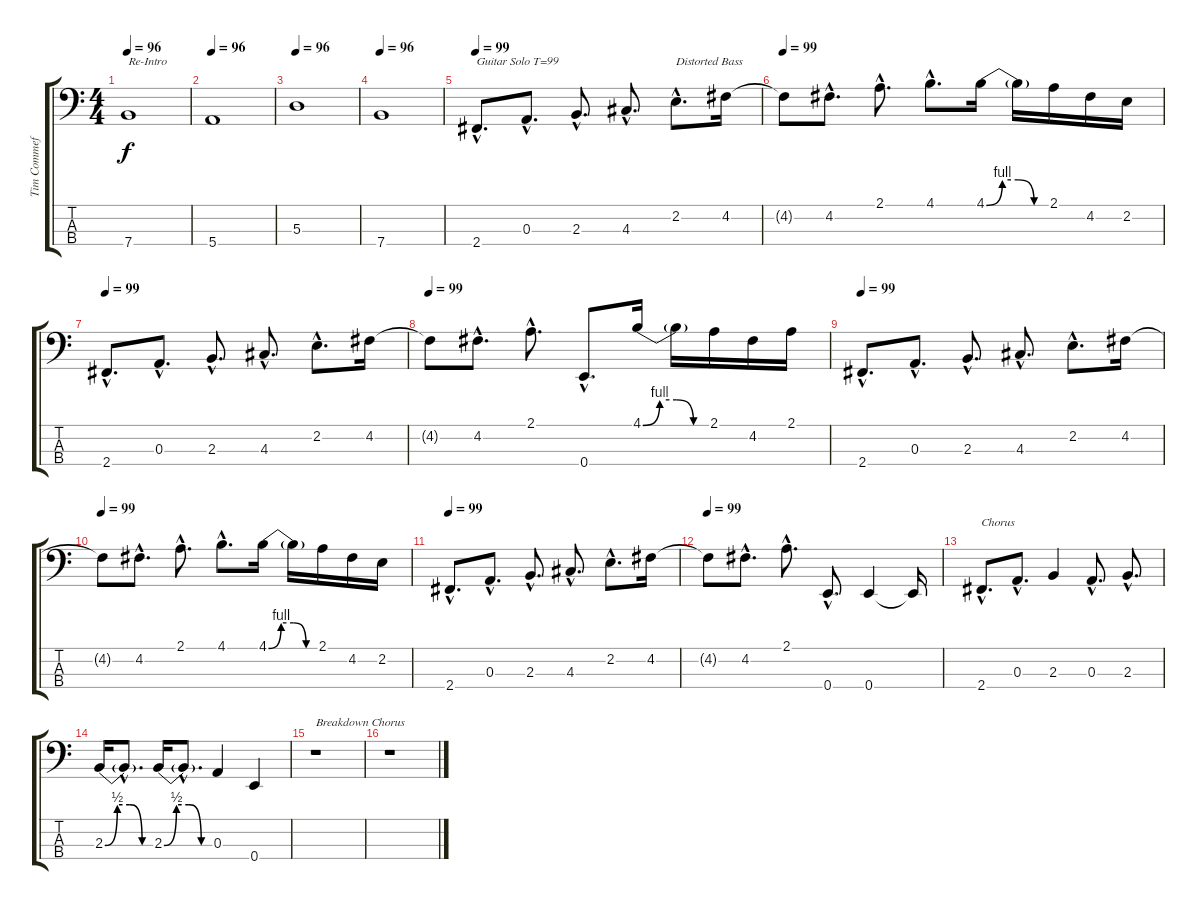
\track ("Tim Commeford" "Tim Commef") {instrument electricbassfinger}
\staff {score tabs}
\tuning (G2 D2 A1 E1) {hide}
\ts (4 4)
\tempo 96
\clef f4
\ks c
7.4.1{txt "Re-Intro" dy f} |
\tempo 96
5.4.1 |
\tempo 96
5.3.1 |
\tempo 96
7.4.1 |
\tempo 99
2.4{hac}.8{d txt "Guitar Solo T=99" instrument distortionguitar} 0.3{hac}.8{d} 2.3{hac}.8{d} 4.3{hac}.8{d} 2.2{hac}.8{d txt "Distorted Bass"} 4.2.16 |
\tempo 99
4.2{t}.8{instrument distortionguitar} 4.2{hac}.8{d} 2.1{hac}.8{d} 4.1{hac}.8{d} 4.1{be (custom 0 0 15 4 30 4 45 0 60 0)}.16 4.1{t}.16 2.1.16 4.2.16 2.2.16 |
\tempo 99
2.4{hac}.8{d instrument distortionguitar} 0.3{hac}.8{d} 2.3{hac}.8{d} 4.3{hac}.8{d} 2.2{hac}.8{d} 4.2.16 |
\tempo 99
4.2{t}.8{instrument distortionguitar} 4.2{hac}.8{d} 2.1{hac}.8{d} 0.4{hac}.8{d} 4.1{be (custom 0 0 15 4 30 4 45 0 60 0)}.16 4.1{t}.16 2.1.16 4.2.16 2.1.16 |
\tempo 99
2.4{hac}.8{d instrument distortionguitar} 0.3{hac}.8{d} 2.3{hac}.8{d} 4.3{hac}.8{d} 2.2{hac}.8{d} 4.2.16 |
\tempo 99
4.2{t}.8{instrument distortionguitar} 4.2{hac}.8{d} 2.1{hac}.8{d} 4.1{hac}.8{d} 4.1{be (custom 0 0 15 4 30 4 45 0 60 0)}.16 4.1{t}.16 2.1.16 4.2.16 2.2.16 |
\tempo 99
2.4{hac}.8{d instrument distortionguitar} 0.3{hac}.8{d} 2.3{hac}.8{d} 4.3{hac}.8{d} 2.2{hac}.8{d} 4.2.16 |
\tempo 99
4.2{t}.8{instrument distortionguitar} 4.2{hac}.8{d} 2.1{hac}.8{d} 0.4{hac}.8{d} 0.4.4 0.4{t}.16 |
2.4{hac}.8{d txt "Chorus"} 0.3{hac}.8{d} 2.3.4 0.3{hac}.8{d} 2.3{hac}.8{d} |
2.3{be (custom 0 0 15 2 30 2 45 0 60 0)}.16 2.3{hac t}.8{d} 2.3{be (custom 0 0 15 2 30 2 45 0 60 0)}.16 2.3{hac t}.8{d} 0.3.4 0.4.4 |
r.1{txt "Breakdown Chorus"} |
r.1
